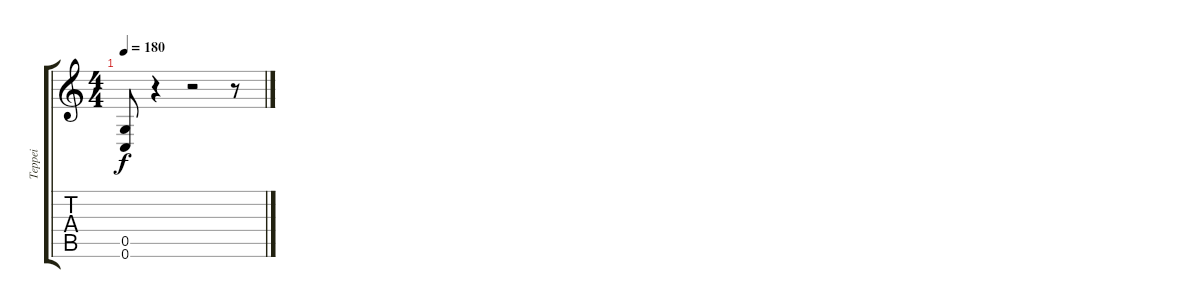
\track ("Teppei" "Teppei") {instrument distortionguitar}
\staff {score tabs}
\tuning (D4 A3 F3 C3 G2 C2) {hide}
\ts (4 4)
\tempo 180
\clef g2
\ks c
(0.5 0.6).8{dy f} r.4 r.2 r.8
